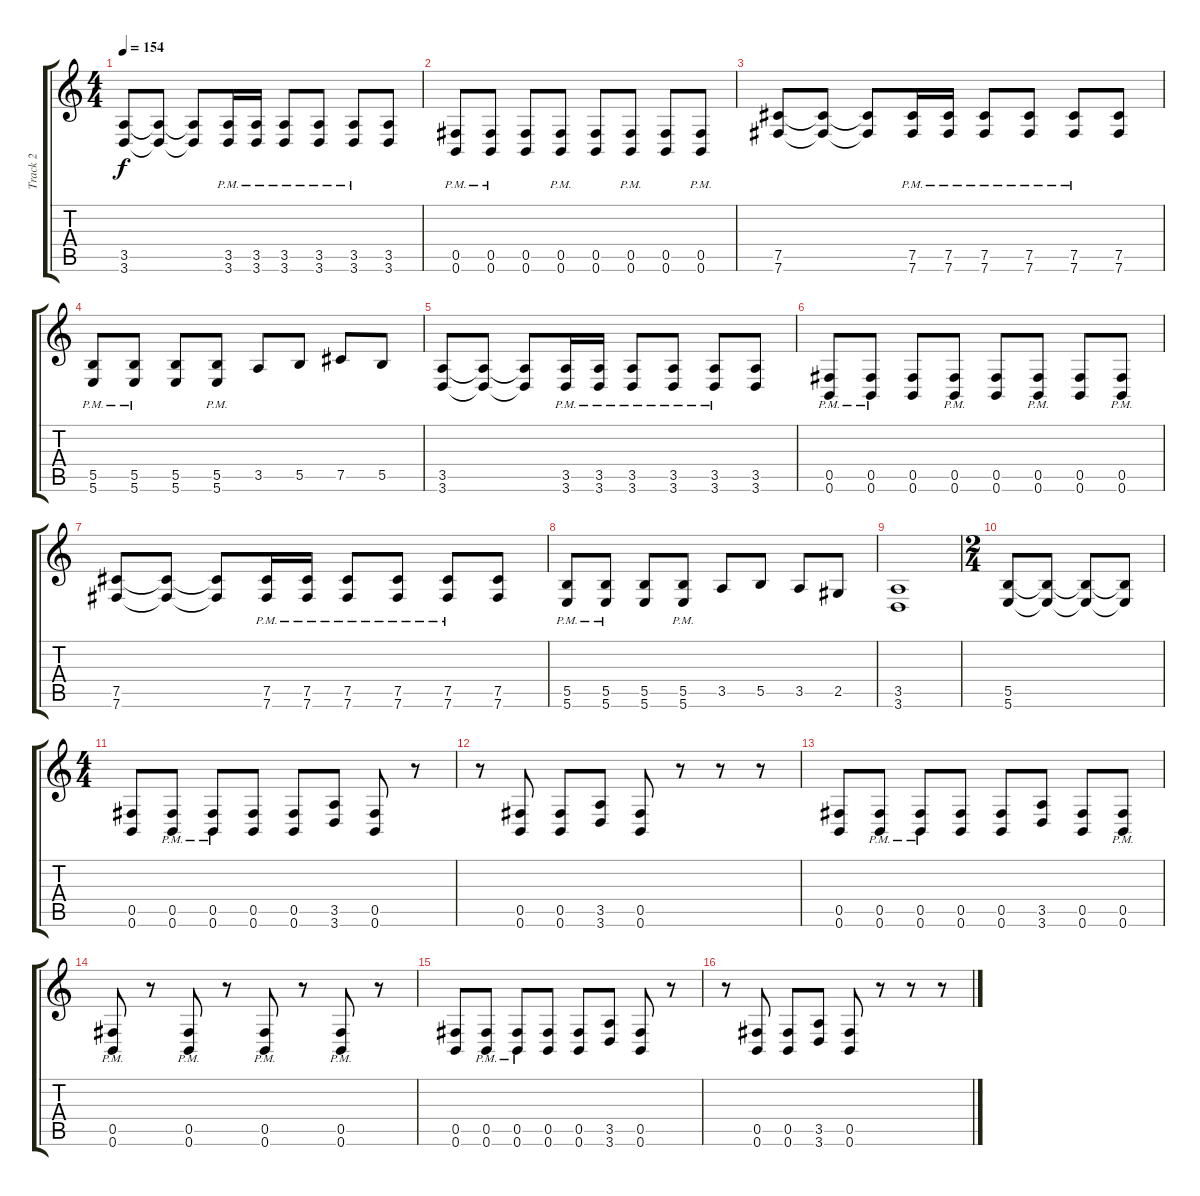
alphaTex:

\track ("Track 2" "Track 2") {instrument distortionguitar}
\staff {score tabs}
\tuning (Db4 Ab3 E3 B2 Gb2 B1) {hide}
\ts (4 4)
\tempo 154
\clef g2
\ks c
(3.5 3.6).8{dy f} (3.5{t} 3.6{t}).8 (3.5{t} 3.6{t}).8 (3.5{pm} 3.6{pm}).16 (3.5{pm} 3.6{pm}).16 (3.5{pm} 3.6{pm}).8 (3.5{pm} 3.6{pm}).8 (3.5{pm} 3.6{pm}).8 (3.5 3.6).8 |
(0.5{pm} 0.6{pm}).8 (0.5{pm} 0.6{pm}).8 (0.5 0.6).8 (0.5{pm} 0.6{pm}).8 (0.5 0.6).8 (0.5{pm} 0.6{pm}).8 (0.5 0.6).8 (0.5{pm} 0.6{pm}).8 |
(7.5 7.6).8 (7.5{t} 7.6{t}).8 (7.5{t} 7.6{t}).8 (7.5{pm} 7.6{pm}).16 (7.5{pm} 7.6{pm}).16 (7.5{pm} 7.6{pm}).8 (7.5{pm} 7.6{pm}).8 (7.5{pm} 7.6{pm}).8 (7.5 7.6).8 |
(5.5{pm} 5.6{pm}).8 (5.5{pm} 5.6{pm}).8 (5.5 5.6).8 (5.5{pm} 5.6{pm}).8 3.5.8 5.5.8 7.5.8 5.5.8 |
(3.5 3.6).8 (3.5{t} 3.6{t}).8 (3.5{t} 3.6{t}).8 (3.5{pm} 3.6{pm}).16 (3.5{pm} 3.6{pm}).16 (3.5{pm} 3.6{pm}).8 (3.5{pm} 3.6{pm}).8 (3.5{pm} 3.6{pm}).8 (3.5 3.6).8 |
(0.5{pm} 0.6{pm}).8 (0.5{pm} 0.6{pm}).8 (0.5 0.6).8 (0.5{pm} 0.6{pm}).8 (0.5 0.6).8 (0.5{pm} 0.6{pm}).8 (0.5 0.6).8 (0.5{pm} 0.6{pm}).8 |
(7.5 7.6).8 (7.5{t} 7.6{t}).8 (7.5{t} 7.6{t}).8 (7.5{pm} 7.6{pm}).16 (7.5{pm} 7.6{pm}).16 (7.5{pm} 7.6{pm}).8 (7.5{pm} 7.6{pm}).8 (7.5{pm} 7.6{pm}).8 (7.5 7.6).8 |
(5.5{pm} 5.6{pm}).8 (5.5{pm} 5.6{pm}).8 (5.5 5.6).8 (5.5{pm} 5.6{pm}).8 3.5.8 5.5.8 3.5.8 2.5.8 |
(3.5 3.6).1 |
\ts (2 4)
(5.5 5.6).8 (5.5{t} 5.6{t}).8 (5.5{t} 5.6{t}).8 (5.5{t} 5.6{t}).8 |
\ts (4 4)
(0.5 0.6).8 (0.5{pm} 0.6{pm}).8 (0.5{pm} 0.6{pm}).8 (0.5 0.6).8 (0.5 0.6).8 (3.5 3.6).8 (0.5 0.6).8 r.8 |
r.8 (0.5 0.6).8 (0.5 0.6).8 (3.5 3.6).8 (0.5 0.6).8 r.8 r.8 r.8 |
(0.5 0.6).8 (0.5{pm} 0.6{pm}).8 (0.5{pm} 0.6{pm}).8 (0.5 0.6).8 (0.5 0.6).8 (3.5 3.6).8 (0.5 0.6).8 (0.5{pm} 0.6{pm}).8 |
(0.5{pm} 0.6{pm}).8 r.8 (0.5{pm} 0.6{pm}).8 r.8 (0.5{pm} 0.6{pm}).8 r.8 (0.5{pm} 0.6{pm}).8 r.8 |
(0.5 0.6).8 (0.5{pm} 0.6{pm}).8 (0.5{pm} 0.6{pm}).8 (0.5 0.6).8 (0.5 0.6).8 (3.5 3.6).8 (0.5 0.6).8 r.8 |
r.8 (0.5 0.6).8 (0.5 0.6).8 (3.5 3.6).8 (0.5 0.6).8 r.8 r.8 r.8
